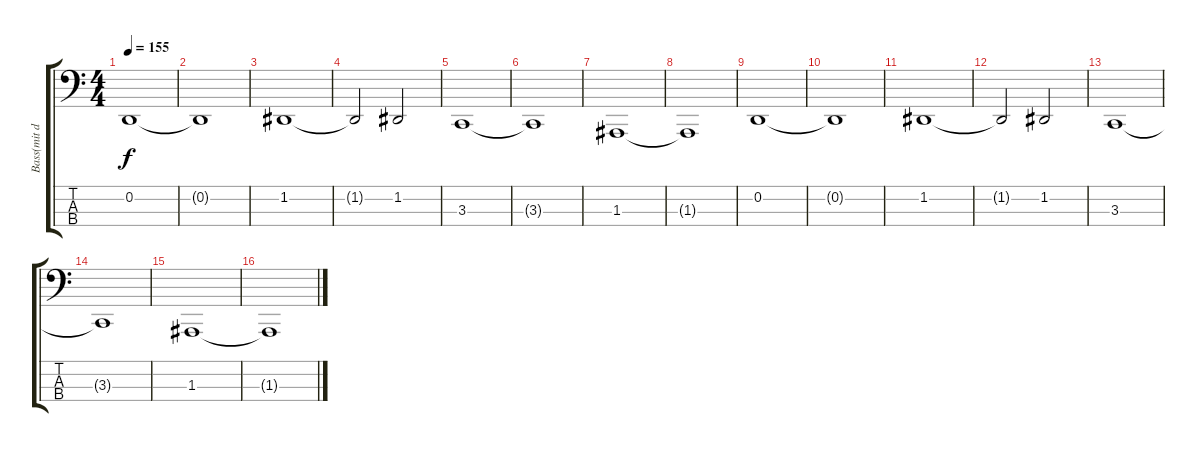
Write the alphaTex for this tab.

\track ("Bass(mit diesem Effekt...)" "Bass(mit d") {instrument cello}
\staff {score tabs}
\tuning (G2 D2 A1 D1) {hide}
\ts (4 4)
\tempo 155
\clef f4
\ks c
0.2.1{dy f} |
0.2{t}.1 |
1.2.1{volume 16 instrument electricbassfinger} |
1.2{t}.2 1.2.2 |
3.3.1 |
3.3{t}.1 |
1.3.1 |
1.3{t}.1 |
0.2.1 |
0.2{t}.1 |
1.2.1{volume 16 instrument electricbassfinger} |
1.2{t}.2 1.2.2 |
3.3.1 |
3.3{t}.1 |
1.3.1 |
1.3{t}.1
